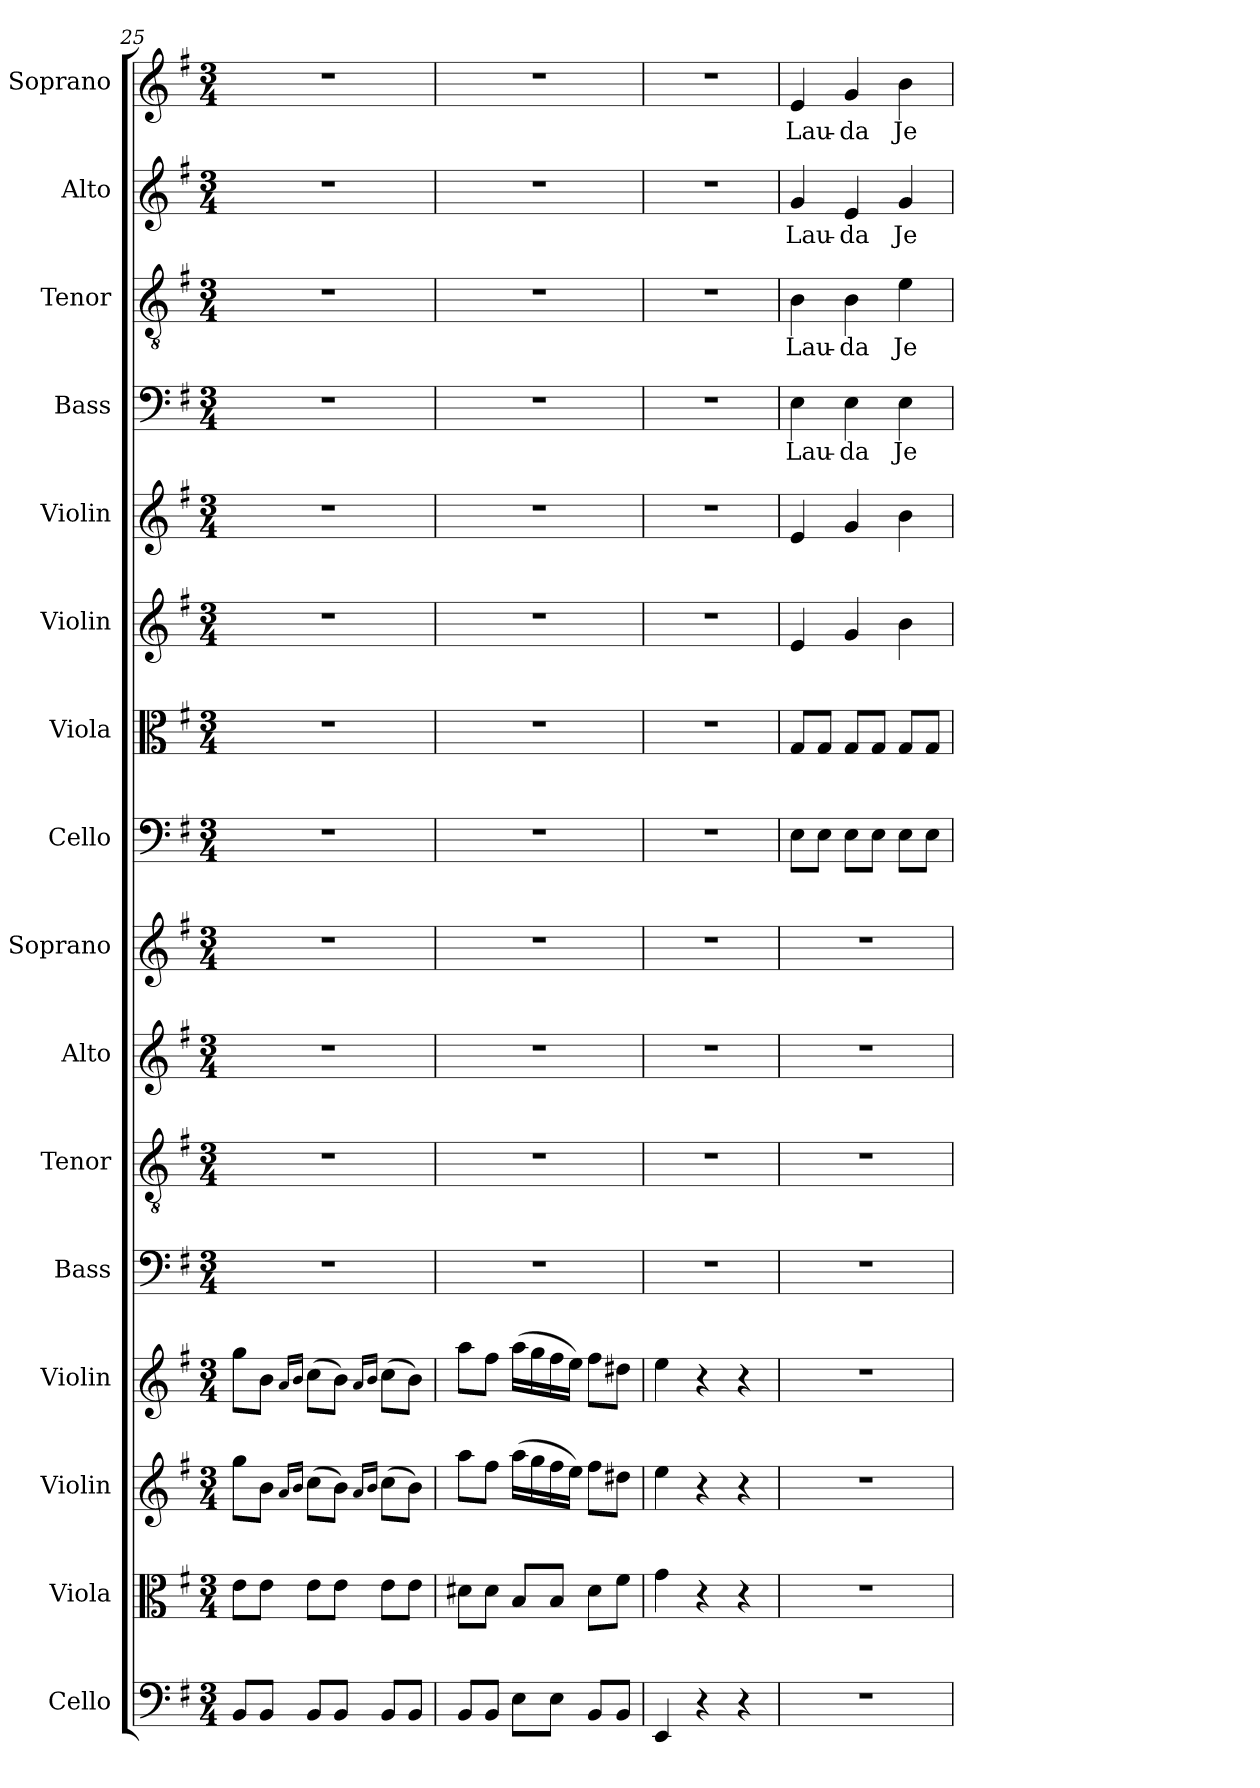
**kern	**kern	**kern	**kern	**kern	**kern	**kern	**kern	**kern	**kern	**kern	**kern	**kern	**text	**kern	**text	**kern	**text	**kern	**text
*part16	*part15	*part14	*part13	*part12	*part11	*part10	*part9	*part8	*part7	*part6	*part5	*part4	*part4	*part3	*part3	*part2	*part2	*part1	*part1
*staff16	*staff15	*staff14	*staff13	*staff12	*staff11	*staff10	*staff9	*staff8	*staff7	*staff6	*staff5	*staff4	*staff4	*staff3	*staff3	*staff2	*staff2	*staff1	*staff1
*I"Cello	*I"Viola	*I"Violin	*I"Violin	*I"Bass	*I"Tenor	*I"Alto	*I"Soprano	*I"Cello	*I"Viola	*I"Violin	*I"Violin	*I"Bass	*	*I"Tenor	*	*I"Alto	*	*I"Soprano	*
*	*I'Vla.	*I'Vln.	*I'Vln.	*I'B	*I'T	*I'A	*I'S	*	*I'Vla.	*I'Vln.	*I'Vln.	*I'B	*	*I'T	*	*I'A	*	*I'S	*
!!LO:PB:g=z
*clefF4	*clefC3	*clefG2	*clefG2	*clefF4	*clefGv2	*clefG2	*clefG2	*clefF4	*clefC3	*clefG2	*clefG2	*clefF4	*	*clefGv2	*	*clefG2	*	*clefG2	*
*k[f#]	*k[f#]	*k[f#]	*k[f#]	*k[f#]	*k[f#]	*k[f#]	*k[f#]	*k[f#]	*k[f#]	*k[f#]	*k[f#]	*k[f#]	*	*k[f#]	*	*k[f#]	*	*k[f#]	*
*e:	*e:	*e:	*e:	*e:	*e:	*e:	*e:	*e:	*e:	*e:	*e:	*e:	*	*e:	*	*e:	*	*e:	*
*M3/4	*M3/4	*M3/4	*M3/4	*M3/4	*M3/4	*M3/4	*M3/4	*M3/4	*M3/4	*M3/4	*M3/4	*M3/4	*	*M3/4	*	*M3/4	*	*M3/4	*
=25	=25	=25	=25	=25	=25	=25	=25	=25	=25	=25	=25	=25	=25	=25	=25	=25	=25	=25	=25
8BB/L	8e\L	8gg\L	8gg\L	2.r	2.r	2.r	2.r	2.r	2.r	2.r	2.r	2.r	.	2.r	.	2.r	.	2.r	.
8BB/J	8e\J	8b\J	8b\J	.	.	.	.	.	.	.	.	.	.	.	.	.	.	.	.
.	.	16qa/LL	16qa/LL	.	.	.	.	.	.	.	.	.	.	.	.	.	.	.	.
.	.	16qb/JJ	16qb/JJ	.	.	.	.	.	.	.	.	.	.	.	.	.	.	.	.
8BB/L	8e\L	(>8cc\L	(>8cc\L	.	.	.	.	.	.	.	.	.	.	.	.	.	.	.	.
8BB/J	8e\J	8b\J)	8b\J)	.	.	.	.	.	.	.	.	.	.	.	.	.	.	.	.
.	.	16qa/LL	16qa/LL	.	.	.	.	.	.	.	.	.	.	.	.	.	.	.	.
.	.	16qb/JJ	16qb/JJ	.	.	.	.	.	.	.	.	.	.	.	.	.	.	.	.
8BB/L	8e\L	(>8cc\L	(>8cc\L	.	.	.	.	.	.	.	.	.	.	.	.	.	.	.	.
8BB/J	8e\J	8b\J)	8b\J)	.	.	.	.	.	.	.	.	.	.	.	.	.	.	.	.
=26	=26	=26	=26	=26	=26	=26	=26	=26	=26	=26	=26	=26	=26	=26	=26	=26	=26	=26	=26
8BB/L	8d#X\L	8aa\L	8aa\L	2.r	2.r	2.r	2.r	2.r	2.r	2.r	2.r	2.r	.	2.r	.	2.r	.	2.r	.
8BB/J	8d#\J	8ff#\J	8ff#\J	.	.	.	.	.	.	.	.	.	.	.	.	.	.	.	.
8E\L	8B/L	(>16aa\LL	(>16aa\LL	.	.	.	.	.	.	.	.	.	.	.	.	.	.	.	.
.	.	16gg\	16gg\	.	.	.	.	.	.	.	.	.	.	.	.	.	.	.	.
8E\J	8B/J	16ff#\	16ff#\	.	.	.	.	.	.	.	.	.	.	.	.	.	.	.	.
.	.	16ee\JJ)	16ee\JJ)	.	.	.	.	.	.	.	.	.	.	.	.	.	.	.	.
8BB/L	8d#\L	8ff#\L	8ff#\L	.	.	.	.	.	.	.	.	.	.	.	.	.	.	.	.
8BB/J	8f#\J	8dd#X\J	8dd#X\J	.	.	.	.	.	.	.	.	.	.	.	.	.	.	.	.
=27	=27	=27	=27	=27	=27	=27	=27	=27	=27	=27	=27	=27	=27	=27	=27	=27	=27	=27	=27
4EE/	4g\	4ee\	4ee\	2.r	2.r	2.r	2.r	2.r	2.r	2.r	2.r	2.r	.	2.r	.	2.r	.	2.r	.
4r	4r	4r	4r	.	.	.	.	.	.	.	.	.	.	.	.	.	.	.	.
4r	4r	4r	4r	.	.	.	.	.	.	.	.	.	.	.	.	.	.	.	.
=28	=28	=28	=28	=28	=28	=28	=28	=28	=28	=28	=28	=28	=28	=28	=28	=28	=28	=28	=28
!	!	!	!	!	!	!	!	!	!	!	!	!	!LO:LY:b	!	!	!	!	!	!
!	!	!	!	!	!	!	!	!	!	!	!	!	!	!	!LO:LY:b	!	!	!	!
!	!	!	!	!	!	!	!	!	!	!	!	!	!	!	!	!	!LO:LY:b	!	!
!	!	!	!	!	!	!	!	!	!	!	!	!	!	!	!	!	!	!	!LO:LY:b
2.r	2.r	2.r	2.r	2.r	2.r	2.r	2.r	8E\L	8G/L	4e/	4e/	4E\	Lau-	4B\	Lau-	4g/	Lau-	4e/	Lau-
.	.	.	.	.	.	.	.	8E\J	8G/J	.	.	.	.	.	.	.	.	.	.
!	!	!	!	!	!	!	!	!	!	!	!	!	!LO:LY:b	!	!	!	!	!	!
!	!	!	!	!	!	!	!	!	!	!	!	!	!	!	!LO:LY:b	!	!	!	!
!	!	!	!	!	!	!	!	!	!	!	!	!	!	!	!	!	!LO:LY:b	!	!
!	!	!	!	!	!	!	!	!	!	!	!	!	!	!	!	!	!	!	!LO:LY:b
.	.	.	.	.	.	.	.	8E\L	8G/L	4g/	4g/	4E\	-da	4B\	-da	4e/	-da	4g/	-da
.	.	.	.	.	.	.	.	8E\J	8G/J	.	.	.	.	.	.	.	.	.	.
!	!	!	!	!	!	!	!	!	!	!	!	!	!LO:LY:b	!	!	!	!	!	!
!	!	!	!	!	!	!	!	!	!	!	!	!	!	!	!LO:LY:b	!	!	!	!
!	!	!	!	!	!	!	!	!	!	!	!	!	!	!	!	!	!LO:LY:b	!	!
!	!	!	!	!	!	!	!	!	!	!	!	!	!	!	!	!	!	!	!LO:LY:b
.	.	.	.	.	.	.	.	8E\L	8G/L	4b\	4b\	4E\	Je-	4e\	Je-	4g/	Je-	4b\	Je-
.	.	.	.	.	.	.	.	8E\J	8G/J	.	.	.	.	.	.	.	.	.	.
=	=	=	=	=	=	=	=	=	=	=	=	=	=	=	=	=	=	=	=
*-	*-	*-	*-	*-	*-	*-	*-	*-	*-	*-	*-	*-	*-	*-	*-	*-	*-	*-	*-
